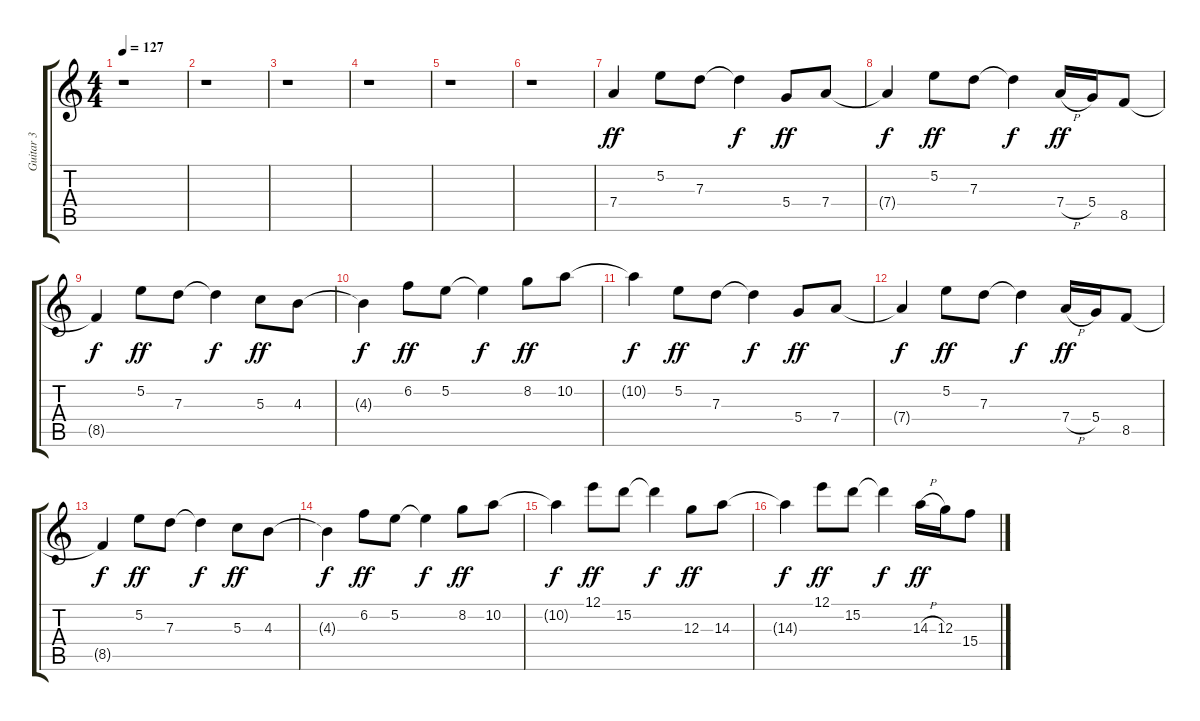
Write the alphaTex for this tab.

\track ("Guitar 3" "Guitar 3") {instrument overdrivenguitar}
\staff {score tabs}
\tuning (E4 B3 G3 D3 A2 E2) {hide}
\ts (4 4)
\tempo 127
\clef g2
\ks c
r.1{dy ff} |
r.1 |
r.1 |
r.1 |
r.1 |
r.1{balance 0} |
7.4.4{balance 0} 5.2.8 7.3.8 7.3{t}.4{dy f} 5.4.8{dy ff} 7.4.8 |
7.4{t}.4{dy f} 5.2.8{dy ff} 7.3.8 7.3{t}.4{dy f} 7.4{h}.16{dy ff} 5.4.16 8.5.8 |
8.5{t}.4{dy f} 5.2.8{dy ff} 7.3.8 7.3{t}.4{dy f} 5.3.8{dy ff} 4.3.8 |
4.3{t}.4{dy f} 6.2.8{dy ff} 5.2.8 5.2{t}.4{dy f} 8.2.8{dy ff} 10.2.8 |
10.2{t}.4{dy f} 5.2.8{dy ff} 7.3.8 7.3{t}.4{dy f} 5.4.8{dy ff} 7.4.8 |
7.4{t}.4{dy f} 5.2.8{dy ff} 7.3.8 7.3{t}.4{dy f} 7.4{h}.16{dy ff} 5.4.16 8.5.8 |
8.5{t}.4{dy f} 5.2.8{dy ff} 7.3.8 7.3{t}.4{dy f} 5.3.8{dy ff} 4.3.8 |
4.3{t}.4{dy f} 6.2.8{dy ff} 5.2.8 5.2{t}.4{dy f} 8.2.8{dy ff} 10.2.8 |
10.2{t}.4{dy f} 12.1.8{dy ff} 15.2.8 15.2{t}.4{dy f} 12.3.8{dy ff} 14.3.8 |
14.3{t}.4{dy f} 12.1.8{dy ff} 15.2.8 15.2{t}.4{dy f} 14.3{h}.16{dy ff} 12.3.16 15.4.8
